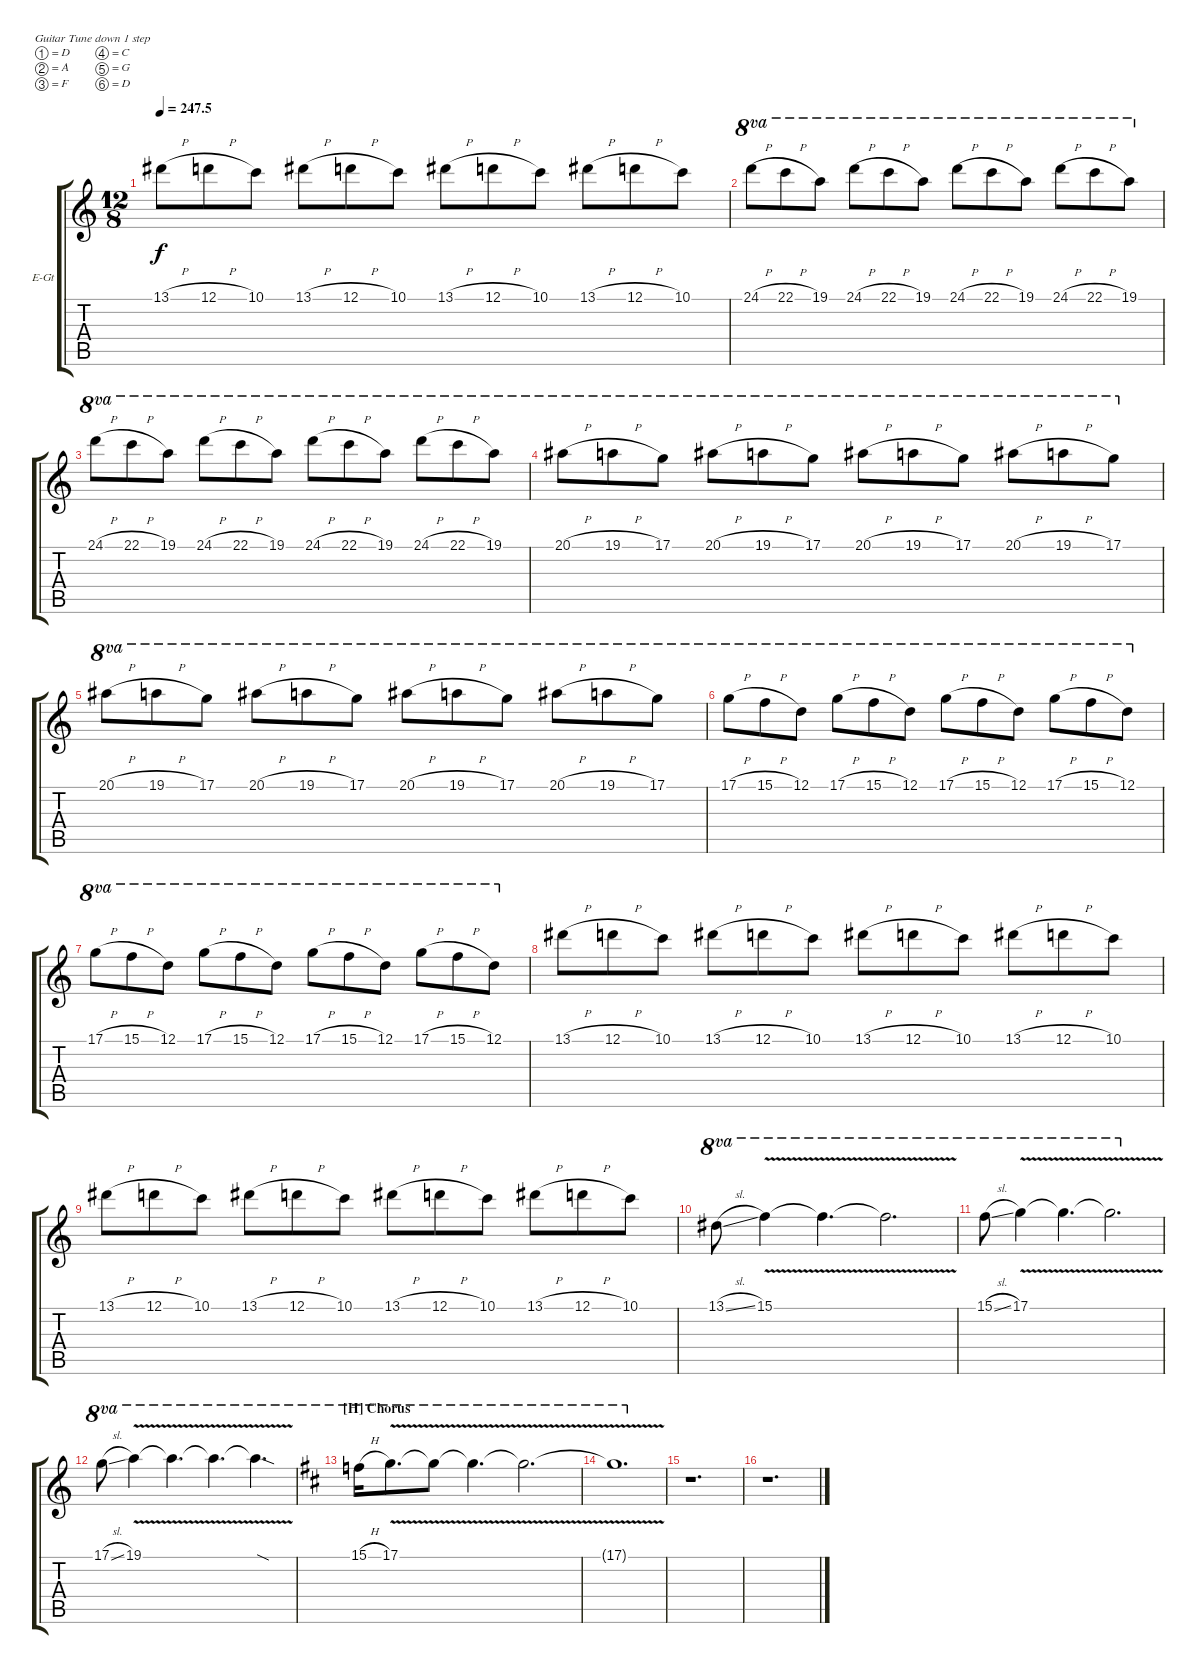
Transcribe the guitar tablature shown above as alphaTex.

\bracketExtendMode groupsimilarinstruments
\firstSystemTrackNameOrientation horizontal
\otherSystemsTrackNameOrientation horizontal
\track ("Distortion Guitar" "E-Gt") {instrument acousticgrandpiano}
\staff {score tabs}
\tuning (D4 A3 F3 C3 G2 D2)
\displaytranspose 12
\ts (12 8)
\tempo
247.5
\accidentals auto
\clef g2
\ottava regular
\simile none
\ks aminor
13.1{h}.8{dy f} 12.1{h}.8 10.1.8 13.1{h}.8 12.1{h}.8 10.1.8 13.1{h}.8 12.1{h}.8 10.1.8 13.1{h}.8 12.1{h}.8 10.1.8 |
24.1{h}.8{ot 8va} 22.1{h}.8{ot 8va} 19.1.8{ot 8va} 24.1{h}.8{ot 8va} 22.1{h}.8{ot 8va} 19.1.8{ot 8va} 24.1{h}.8{ot 8va} 22.1{h}.8{ot 8va} 19.1.8{ot 8va} 24.1{h}.8{ot 8va} 22.1{h}.8{ot 8va} 19.1.8{ot 8va} |
24.1{h}.8{ot 8va} 22.1{h}.8{ot 8va} 19.1.8{ot 8va} 24.1{h}.8{ot 8va} 22.1{h}.8{ot 8va} 19.1.8{ot 8va} 24.1{h}.8{ot 8va} 22.1{h}.8{ot 8va} 19.1.8{ot 8va} 24.1{h}.8{ot 8va} 22.1{h}.8{ot 8va} 19.1.8{ot 8va} |
20.1{h}.8{ot 8va} 19.1{h}.8{ot 8va} 17.1.8{ot 8va} 20.1{h}.8{ot 8va} 19.1{h}.8{ot 8va} 17.1.8{ot 8va} 20.1{h}.8{ot 8va} 19.1{h}.8{ot 8va} 17.1.8{ot 8va} 20.1{h}.8{ot 8va} 19.1{h}.8{ot 8va} 17.1.8{ot 8va} |
20.1{h}.8{ot 8va} 19.1{h}.8{ot 8va} 17.1.8{ot 8va} 20.1{h}.8{ot 8va} 19.1{h}.8{ot 8va} 17.1.8{ot 8va} 20.1{h}.8{ot 8va} 19.1{h}.8{ot 8va} 17.1.8{ot 8va} 20.1{h}.8{ot 8va} 19.1{h}.8{ot 8va} 17.1.8{ot 8va} |
17.1{h}.8{ot 8va} 15.1{h}.8{ot 8va} 12.1.8{ot 8va} 17.1{h}.8{ot 8va} 15.1{h}.8{ot 8va} 12.1.8{ot 8va} 17.1{h}.8{ot 8va} 15.1{h}.8{ot 8va} 12.1.8{ot 8va} 17.1{h}.8{ot 8va} 15.1{h}.8{ot 8va} 12.1.8{ot 8va} |
17.1{h}.8{ot 8va} 15.1{h}.8{ot 8va} 12.1.8{ot 8va} 17.1{h}.8{ot 8va} 15.1{h}.8{ot 8va} 12.1.8{ot 8va} 17.1{h}.8{ot 8va} 15.1{h}.8{ot 8va} 12.1.8{ot 8va} 17.1{h}.8{ot 8va} 15.1{h}.8{ot 8va} 12.1.8{ot 8va} |
13.1{h}.8 12.1{h}.8 10.1.8 13.1{h}.8 12.1{h}.8 10.1.8 13.1{h}.8 12.1{h}.8 10.1.8 13.1{h}.8 12.1{h}.8 10.1.8 |
13.1{h}.8 12.1{h}.8 10.1.8 13.1{h}.8 12.1{h}.8 10.1.8 13.1{h}.8 12.1{h}.8 10.1.8 13.1{h}.8 12.1{h}.8 10.1.8 |
13.1{sl}.8{ot 8va} 15.1{v}.4{ot 8va} 15.1{v t}.4{d ot 8va} 15.1{v t}.2{d ot 8va} |
15.1{sl}.8{ot 8va} 17.1{v}.4{ot 8va} 17.1{v t}.4{d ot 8va} 17.1{v t}.2{d ot 8va} |
17.1{sl}.8{ot 8va} 19.1{v}.4{ot 8va} 19.1{v t}.4{d ot 8va} 19.1{v t}.4{d ot 8va} 19.1{sod t}.4{d ot 8va} |
\section ("H" "Chorus")
\ks d
15.1{h}.16{ot 8va} 17.1{v}.8{d ot 8va} 17.1{v t}.8{ot 8va} 17.1{v t}.4{d ot 8va} 17.1{v t}.2{d ot 8va} |
17.1{v t}.1{d ot 8va} |
r.1{d} |
r.1{d}
